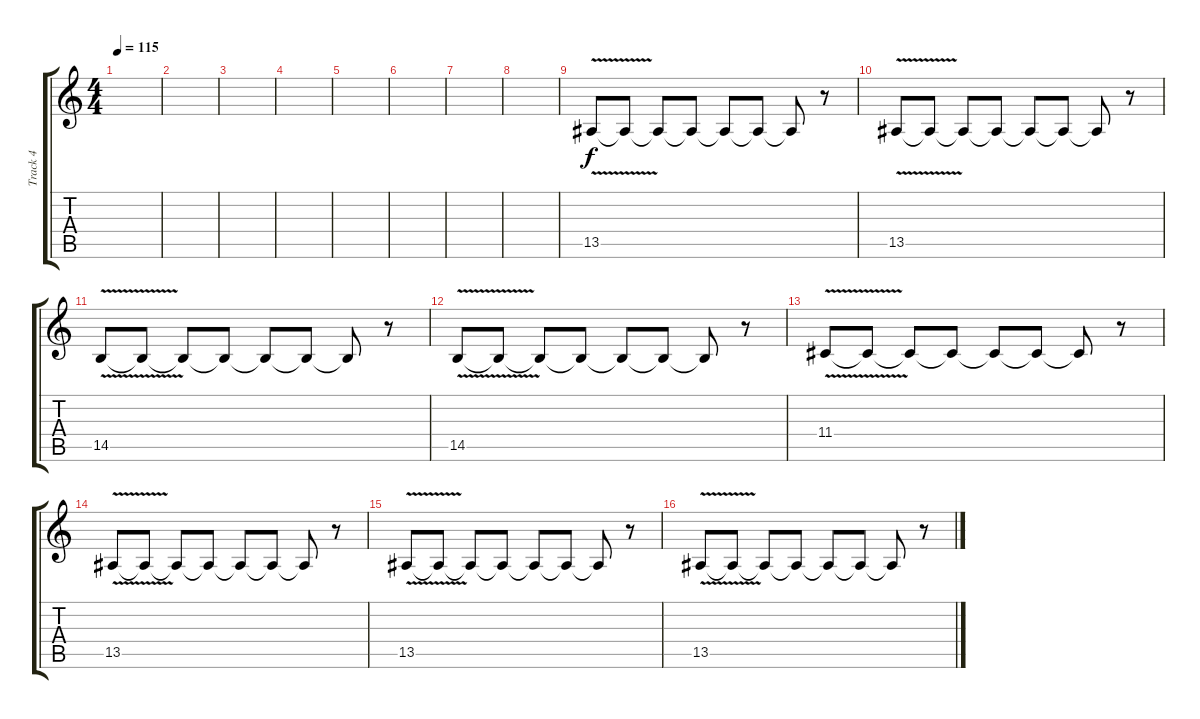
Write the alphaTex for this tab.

\track ("Track 4" "Track 4") {instrument tuba}
\staff {score tabs}
\tuning (E4 B3 G3 D3 A2 E2) {hide}
\ts (4 4)
\tempo 115
\clef g2
\ks c
|
|
|
|
|
|
|
|
13.5{v}.8 13.5{t}.8 13.5{t}.8 13.5{t}.8 13.5{t}.8 13.5{t}.8 13.5{t}.8 r.8 |
13.5{v}.8 13.5{t}.8 13.5{t}.8 13.5{t}.8 13.5{t}.8 13.5{t}.8 13.5{t}.8 r.8 |
14.5{v}.8 14.5{t}.8 14.5{t}.8 14.5{t}.8 14.5{t}.8 14.5{t}.8 14.5{t}.8 r.8 |
14.5{v}.8 14.5{t}.8 14.5{t}.8 14.5{t}.8 14.5{t}.8 14.5{t}.8 14.5{t}.8 r.8 |
11.4{v}.8 11.4{t}.8 11.4{t}.8 11.4{t}.8 11.4{t}.8 11.4{t}.8 11.4{t}.8 r.8 |
13.5{v}.8 13.5{t}.8 13.5{t}.8 13.5{t}.8 13.5{t}.8 13.5{t}.8 13.5{t}.8 r.8 |
13.5{v}.8 13.5{t}.8 13.5{t}.8 13.5{t}.8 13.5{t}.8 13.5{t}.8 13.5{t}.8 r.8 |
13.5{v}.8 13.5{t}.8 13.5{t}.8 13.5{t}.8 13.5{t}.8 13.5{t}.8 13.5{t}.8 r.8
